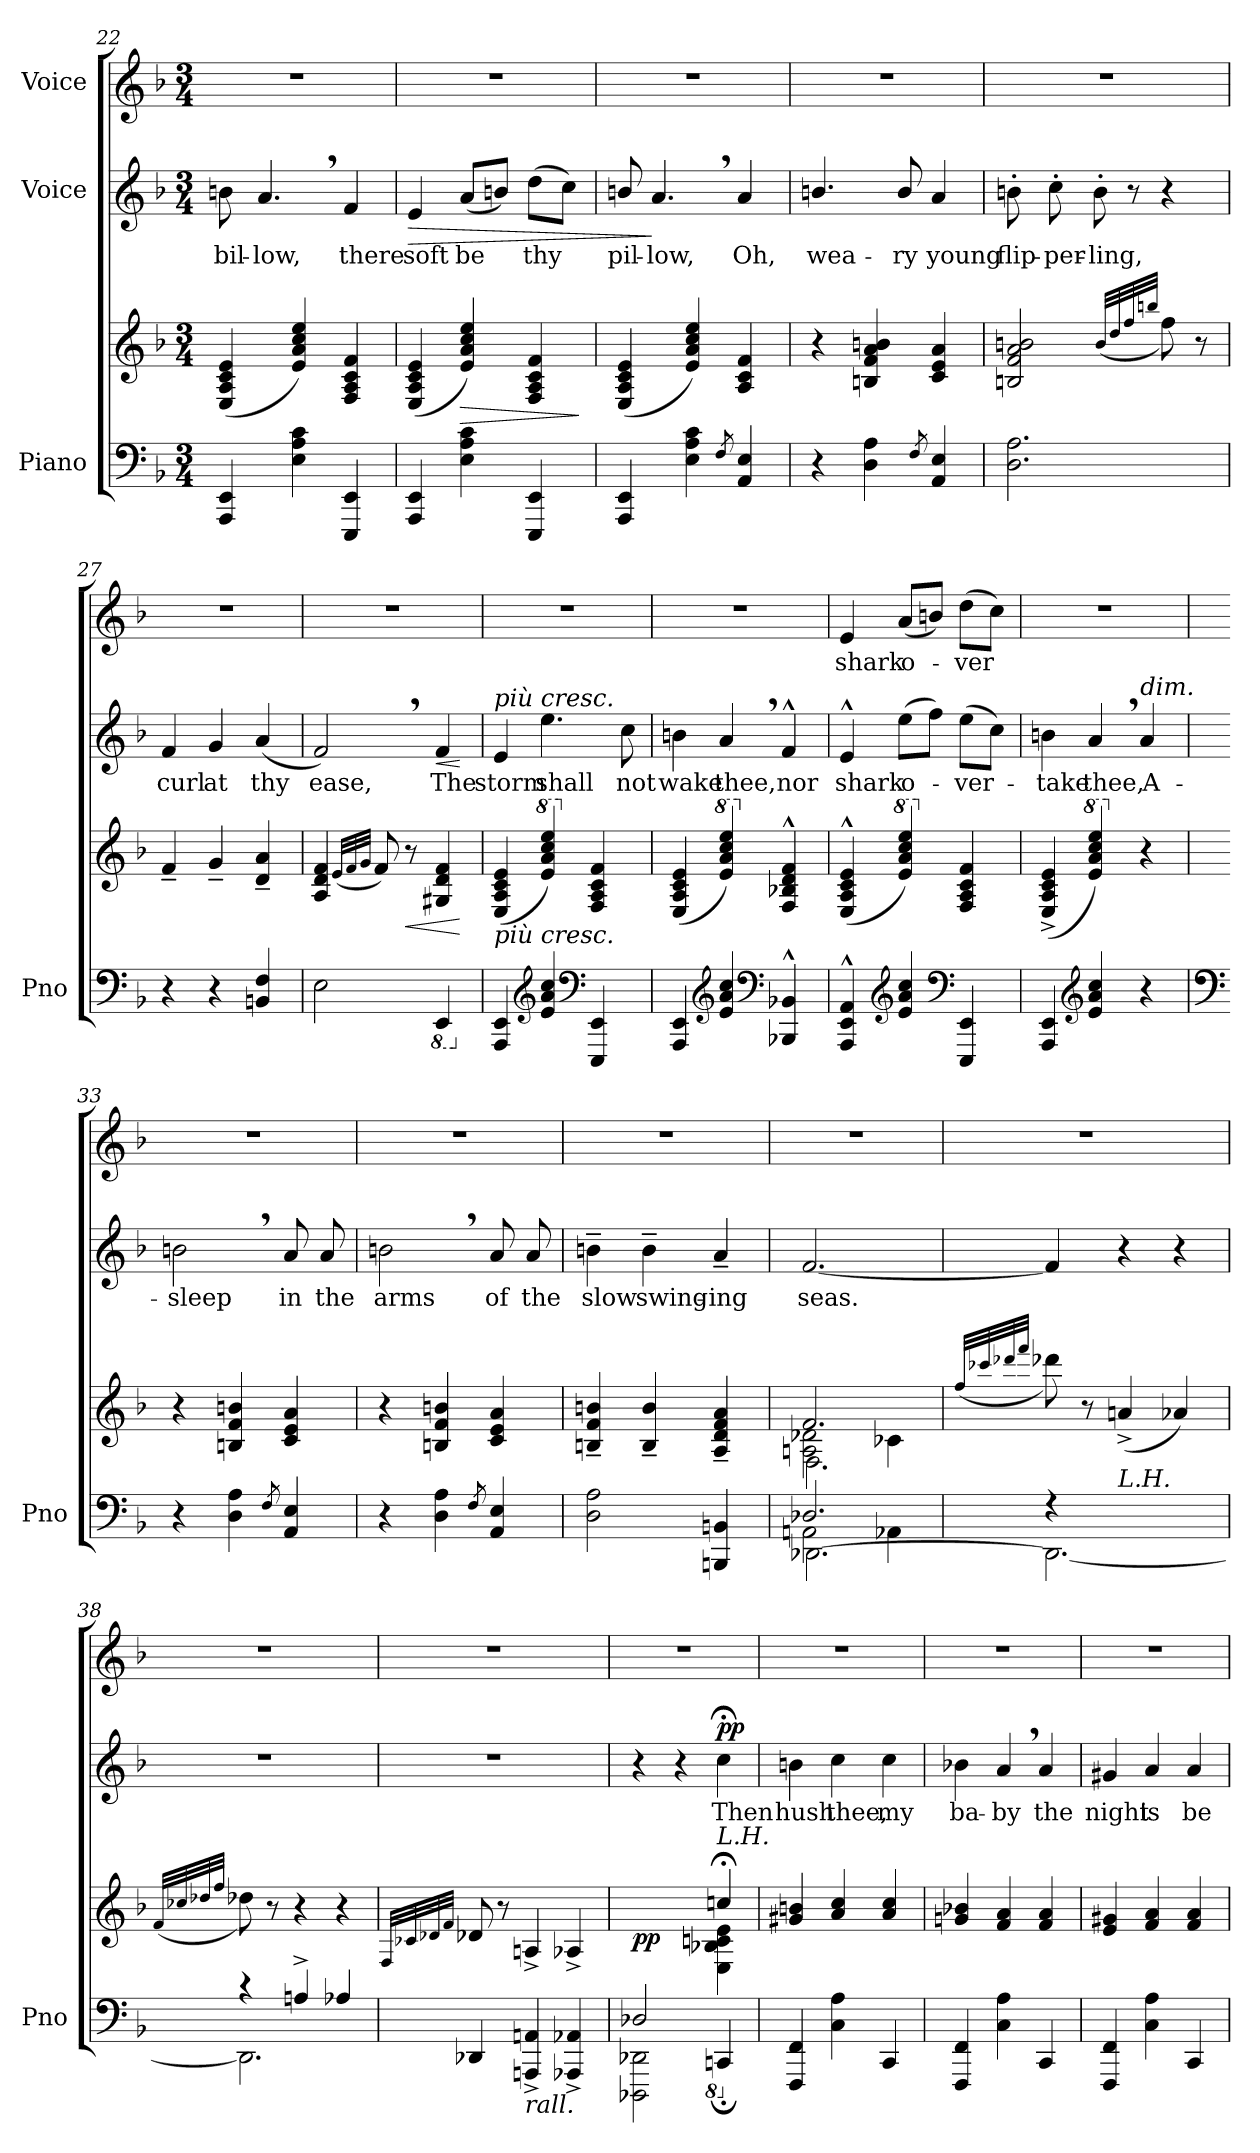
**kern	**kern	**dynam	**kern	**text	**dynam	**kern	**text
*part3	*part3	*part3	*part2	*part2	*part2	*part1	*part1
*staff4	*staff3	*staff3/4	*staff2	*staff2	*staff2	*staff1	*staff1
*I"Piano	*	*	*I"Voice	*	*	*I"Voice	*
*I'Pno	*	*	*	*	*	*	*
!!LO:LB:g=z
*clefF4	*clefG2	*	*clefG2	*	*	*clefG2	*
*k[b-]	*k[b-]	*	*k[b-]	*	*	*k[b-]	*
*M3/4	*M3/4	*	*M3/4	*	*	*M3/4	*
=22	=22	=22	=22	=22	=22	=22	=22
!	!	!	!	!LO:LY:b	!	!	!
4AAA/ 4EE/	(>4E/ 4A/ 4c/ 4e/	.	8bn\	bil-	.	2.r	.
!	!	!	!	!LO:LY:b	!	!	!
.	.	.	4.a,/	-low,	.	.	.
4E\ 4A\ 4c\	4e/ 4a/ 4cc/ 4ee/)	.	.	.	.	.	.
!	!	!	!	!LO:LY:b	!	!	!
4EEE/ 4EE/	4F/ 4A/ 4c/ 4f/	.	4f/	there	.	.	.
=23	=23	=23	=23	=23	=23	=23	=23
!	!	!	!	!LO:LY:b	!LO:HP:b	!	!
4AAA/ 4EE/	(>4E/ 4A/ 4c/ 4e/	.	4e/	soft	>	2.r	.
!	!	!LO:HP:b	!	!LO:LY:b	!	!	!
4E\ 4A\ 4c\	4e/ 4a/ 4cc/ 4ee/)	>	(8a/L	be	.	.	.
.	.	.	8bn/J)	.	.	.	.
!	!	!	!	!LO:LY:b	!	!	!
4EEE/ 4EE/	4F/ 4A/ 4c/ 4f/	.	(8dd\L	thy	.	.	.
.	.	.	8cc\J)	.	.	.	.
.	.	]	.	.	.	.	.
=24	=24	=24	=24	=24	=24	=24	=24
!	!	!	!	!LO:LY:b	!	!	!
4AAA/ 4EE/	(>4E/ 4A/ 4c/ 4e/	.	8bn/	pil-	.	2.r	.
!	!	!	!	!LO:LY:b	!	!	!
.	.	.	4.a,/	-low,	]	.	.
4E\ 4A\ 4c\	4e/ 4a/ 4cc/ 4ee/)	.	.	.	.	.	.
8qF/	.	.	.	.	.	.	.
!	!	!	!	!LO:LY:b	!	!	!
4AA/ 4E/	4A/ 4c/ 4f/	.	4a/	Oh,	.	.	.
=25	=25	=25	=25	=25	=25	=25	=25
!	!	!	!	!LO:LY:b	!	!	!
4r	4r	.	4.bn/	wea-	.	2.r	.
4D\ 4A\	4Bn/ 4f/ 4a/ 4bn/	.	.	.	.	.	.
!	!	!	!	!LO:LY:b	!	!	!
.	.	.	8b/	-ry	.	.	.
8qF/	.	.	.	.	.	.	.
!	!	!	!	!LO:LY:b	!	!	!
4AA/ 4E/	4c/ 4e/ 4a/	.	4a/	young	.	.	.
!!LO:LB:g=z
=26	=26	=26	=26	=26	=26	=26	=26
!	!	!	!	!LO:LY:b	!	!	!
2.D\ 2.A\	2Bn/ 2f/ 2a/ 2bn/	.	8bn'\	flip-	.	2.r	.
!	!	!	!	!LO:LY:b	!	!	!
.	.	.	8cc'\	-per-	.	.	.
!	!	!	!	!LO:LY:b	!	!	!
.	.	.	8b'\	-ling,	.	.	.
.	.	.	8r	.	.	.	.
.	(32qb/LLL	.	.	.	.	.	.
.	32qdd/	.	.	.	.	.	.
.	32qff/	.	.	.	.	.	.
.	32qbbn/JJJ	.	.	.	.	.	.
.	8ff\)	.	4r	.	.	.	.
.	8r	.	.	.	.	.	.
=27	=27	=27	=27	=27	=27	=27	=27
!	!	!	!	!LO:LY:b	!	!	!
4r	4f~>/	.	4f/	curl	.	2.r	.
!	!	!	!	!LO:LY:b	!	!	!
4r	4g~>/	.	4g/	at	.	.	.
!	!	!	!	!LO:LY:b	!	!	!
4BBn/ 4F/	4d/~> 4a/~>	.	(>4a/	thy	.	.	.
=28	=28	=28	=28	=28	=28	=28	=28
!	!	!	!	!LO:LY:b	!	!	!
2E\	4A/ 4d/ 4f/	.	2f,/)	ease,	.	2.r	.
.	(32qe/LLL	.	.	.	.	.	.
.	32qf/	.	.	.	.	.	.
.	32qg/JJJ	.	.	.	.	.	.
.	8f/)	.	.	.	.	.	.
!	!	!LO:HP:b	!	!	!	!	!
.	8r	<	.	.	.	.	.
*8ba	*	*	*	*	*	*	*
!	!	!	!	!LO:LY:b	!LO:HP:b	!	!
4EEE/	4G#X/ 4d/ 4f/	.	4f/	The	<	.	.
.	.	[	.	.	[	.	.
=29	=29	=29	=29	=29	=29	=29	=29
*X8ba	*	*	*	*	*	*	*
!	!	!	!LO:TX:a:i:t=più cresc.	!	!	!	!
!	!LO:TX:b:i:t=più  cresc.	!	!	!	!	!	!
!	!	!	!	!LO:LY:b	!	!	!
4AAA/ 4EE/	(>4E/ 4A/ 4c/ 4e/	.	4e/	storm	.	2.r	.
*clefG2	*	*	*	*	*	*	*
*	*8va	*	*	*	*	*	*
!	!	!	!	!LO:LY:b	!	!	!
4e/ 4a/ 4cc/	4ee/ 4aa/ 4ccc/ 4eee/)	.	4.ee\	shall	.	.	.
*clefF4	*	*	*	*	*	*	*
*	*X8va	*	*	*	*	*	*
4EEE/ 4EE/	4F/ 4A/ 4c/ 4f/	.	.	.	.	.	.
!	!	!	!	!LO:LY:b	!	!	!
.	.	.	8cc\	not	.	.	.
=30	=30	=30	=30	=30	=30	=30	=30
!	!	!	!	!LO:LY:b	!	!	!
4AAA/ 4EE/	(>4E/ 4A/ 4c/ 4e/	.	4bn\	wake	.	2.r	.
*clefG2	*	*	*	*	*	*	*
*	*8va	*	*	*	*	*	*
!	!	!	!	!LO:LY:b	!	!	!
4e/ 4a/ 4cc/	4ee/ 4aa/ 4ccc/ 4eee/)	.	4a,/	thee,	.	.	.
*clefF4	*	*	*	*	*	*	*
*	*X8va	*	*	*	*	*	*
!	!	!	!	!LO:LY:b	!	!	!
4BBB-X/^^ 4BB-X/^^	4F/^^ 4B-X/^^ 4d/^^ 4f/^^	.	4f^^/	nor	.	.	.
!!LO:PB:g=z
=31	=31	=31	=31	=31	=31	=31	=31
!	!	!	!	!LO:LY:b	!	!	!LO:LY:b
4AAA/^^ 4EE/^^ 4AA/^^	(>4E/^^ 4A/^^ 4c/^^ 4e/^^	.	4e^^/	shark	.	4e/	shark
*clefG2	*	*	*	*	*	*	*
*	*8va	*	*	*	*	*	*
!	!	!	!	!LO:LY:b	!	!	!LO:LY:b
4e/ 4a/ 4cc/	4ee/ 4aa/ 4ccc/ 4eee/)	.	(8ee\L	o-	.	(8a/L	o-
.	.	.	8ff\J)	.	.	8bn/J)	.
*clefF4	*	*	*	*	*	*	*
*	*X8va	*	*	*	*	*	*
!	!	!	!	!LO:LY:b	!	!	!LO:LY:b
4EEE/ 4EE/	4F/ 4A/ 4c/ 4f/	.	(8ee\L	-ver-	.	(8dd\L	-ver
.	.	.	8cc\J)	.	.	8cc\J)	.
=32	=32	=32	=32	=32	=32	=32	=32
!	!	!	!	!LO:LY:b	!	!	!
4AAA/ 4EE/	(>4E/^> 4A/^> 4c/^> 4e/^>	.	4bn\	-take	.	2.r	.
*clefG2	*	*	*	*	*	*	*
*	*8va	*	*	*	*	*	*
!	!	!	!	!LO:LY:b	!	!	!
4e/ 4a/ 4cc/	4ee/ 4aa/ 4ccc/ 4eee/)	.	4a,/	thee,	.	.	.
*	*X8va	*	*	*	*	*	*
!	!	!	!LO:TX:a:i:t=dim.	!	!	!	!
!	!	!	!	!LO:LY:b	!	!	!
4r	4r	.	4a/	A-	.	.	.
=33	=33	=33	=33	=33	=33	=33	=33
*clefF4	*	*	*	*	*	*	*
!	!	!	!	!LO:LY:b	!	!	!
4r	4r	.	2bn,\	-sleep	.	2.r	.
4D\ 4A\	4Bn/ 4f/ 4bn/	.	.	.	.	.	.
8qF/	.	.	.	.	.	.	.
!	!	!	!	!LO:LY:b	!	!	!
4AA/ 4E/	4c/ 4e/ 4a/	.	8a/	in	.	.	.
!	!	!	!	!LO:LY:b	!	!	!
.	.	.	8a/	the	.	.	.
=34	=34	=34	=34	=34	=34	=34	=34
!	!	!	!	!LO:LY:b	!	!	!
4r	4r	.	2bn,\	arms	.	2.r	.
4D\ 4A\	4Bn/ 4f/ 4bn/	.	.	.	.	.	.
8qF/	.	.	.	.	.	.	.
!	!	!	!	!LO:LY:b	!	!	!
4AA/ 4E/	4c/ 4e/ 4a/	.	8a/	of	.	.	.
!	!	!	!	!LO:LY:b	!	!	!
.	.	.	8a/	the	.	.	.
!!LO:LB:g=z
=35	=35	=35	=35	=35	=35	=35	=35
!	!	!	!	!LO:LY:b	!	!	!
2D\ 2A\	4Bn/~> 4f/~> 4bn/~>	.	4bn~\	slow	.	2.r	.
!	!	!	!	!LO:LY:b	!	!	!
.	4B/~> 4b/~>	.	4b~\	swing-	.	.	.
!	!	!	!	!LO:LY:b	!	!	!
4BBBn/ 4BBn/	4A/~> 4d/~> 4f/~> 4a/~>	.	4a~>/	-ing	.	.	.
=36	=36	=36	=36	=36	=36	=36	=36
*^	*^	*	*	*	*	*	*
*	*^	*	*^	*	*	*	*	*	*
!	!	!	!	!	!	!	!	!LO:LY:b	!	!	!
2.D-X/	2AAn\	[2.DD-X\	2.f/	2An\ 2d-X\	2.F\	.	[2.f/	seas.	.	2.r	.
.	4AA-X\	.	.	4c-X\	.	.	.	.	.	.	.
*v	*v	*v	*	*	*	*	*	*	*	*	*
*	*v	*v	*v	*	*	*	*	*	*
=37	=37	=37	=37	=37	=37	=37	=37
.	(32qff/LLL	.	.	.	.	.	.
.	32qccc-X/	.	.	.	.	.	.
.	32qddd-X/	.	.	.	.	.	.
.	32qfff/JJJ	.	.	.	.	.	.
*^	*^	*	*	*	*	*	*
4r	2.DD-\_	8ddd-\)	4ryy	.	4f/]	.	.	2.r	.
.	.	8r	.	.	.	.	.	.	.
!LO:TX:a:i:t=L.H.	!	!	!	!	!	!	!	!	!
2ryy	.	4ryy	(4an^>/	.	4r	.	.	.	.
.	.	4ryy	4a-X/)	.	4r	.	.	.	.
*	*	*v	*v	*	*	*	*	*	*
=38	=38	=38	=38	=38	=38	=38	=38	=38
.	.	(32qf/LLL	.	.	.	.	.	.
.	.	32qcc-X/	.	.	.	.	.	.
.	.	32qdd-X/	.	.	.	.	.	.
.	.	32qff/JJJ	.	.	.	.	.	.
4r	2.DD-\]	8dd-\)	.	2.r	.	.	2.r	.
.	.	8r	.	.	.	.	.	.
4An^>/	.	4r	.	.	.	.	.	.
4A-X/	.	4r	.	.	.	.	.	.
*v	*v	*	*	*	*	*	*	*
!!LO:LB:g=z
=39	=39	=39	=39	=39	=39	=39	=39
.	32qF/LLL	.	.	.	.	.	.
.	32qc-X/	.	.	.	.	.	.
.	32qd-X/	.	.	.	.	.	.
.	32qf/JJJ	.	.	.	.	.	.
4DD-X/	8d-/	.	2.r	.	.	2.r	.
.	8r	.	.	.	.	.	.
!LO:TX:b:i:t=rall.	!	!	!	!	!	!	!
4AAAn/^ 4AAn/^	4An^>/	.	.	.	.	.	.
4AAA-X/^ 4AA-X/^	4A-X^>/	.	.	.	.	.	.
=40	=40	=40	=40	=40	=40	=40	=40
*^	*^	*	*	*	*	*	*
!	!	!	!	!LO:DY:b	!	!	!	!	!
2D-X/	2DDD-X\ 2DD-X\	2ryy	2ryy	pp	4r	.	.	2.r	.
.	.	.	.	.	4r	.	.	.	.
*8ba	*	*	*	*	*	*	*	*	*
!	!	!LO:TX:a:i:t=L.H.	!	!	!	!	!	!	!
!	!	!	!	!	!	!LO:LY:b	!LO:DY:a	!	!
4ryy	4CCCn;</	4ccn;</	4E\ 4B-X\ 4cn\ 4e\	.	4cc;<\	Then	pp	.	.
*v	*v	*	*	*	*	*	*	*	*
*	*v	*v	*	*	*	*	*	*
=41	=41	=41	=41	=41	=41	=41	=41
*X8ba	*	*	*	*	*	*	*
*^	*^	*	*	*	*	*	*
!LO:TX:a:i:t=a tempo	!	!	!	!	!	!	!	!	!
!	!	!	!	!	!	!LO:LY:b	!	!	!
*v	*v	*	*	*	*	*	*	*	*
*	*v	*v	*	*	*	*	*	*
4FFF/ 4FF/	4g#X/ 4bn/	.	4bn\	hush	.	2.r	.
!	!	!	!	!LO:LY:b	!	!	!
4C\ 4A\	4a/ 4cc/	.	4cc\	thee,	.	.	.
!	!	!	!	!LO:LY:b	!	!	!
4CC/	4a/ 4cc/	.	4cc\	my	.	.	.
=42	=42	=42	=42	=42	=42	=42	=42
!	!	!	!	!LO:LY:b	!	!	!
4FFF/ 4FF/	4gn/ 4b-X/	.	4b-X\	ba-	.	2.r	.
!	!	!	!	!LO:LY:b	!	!	!
4C\ 4A\	4f/ 4a/	.	4a,/	-by	.	.	.
!	!	!	!	!LO:LY:b	!	!	!
4CC/	4f/ 4a/	.	4a/	the	.	.	.
=43	=43	=43	=43	=43	=43	=43	=43
!	!	!	!	!LO:LY:b	!	!	!
4FFF/ 4FF/	4e/ 4g#X/	.	4g#X/	night	.	2.r	.
!	!	!	!	!LO:LY:b	!	!	!
4C\ 4A\	4f/ 4a/	.	4a/	is	.	.	.
!	!	!	!	!LO:LY:b	!	!	!
4CC/	4f/ 4a/	.	4a/	be-	.	.	.
=	=	=	=	=	=	=	=
*-	*-	*-	*-	*-	*-	*-	*-
